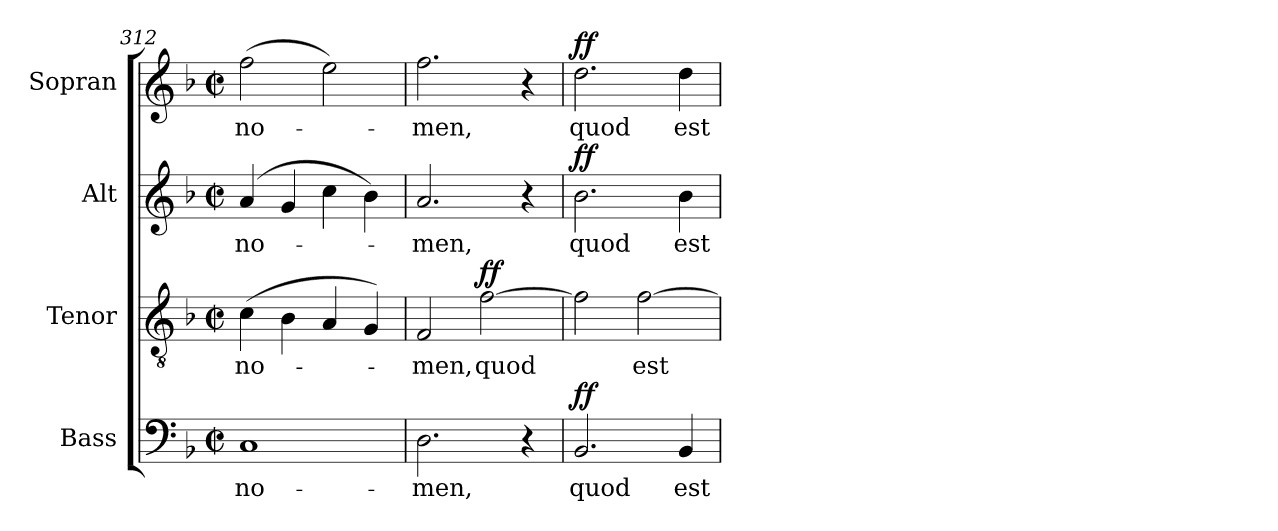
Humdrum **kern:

**kern	**text	**dynam	**kern	**text	**dynam	**kern	**text	**dynam	**kern	**text	**dynam
*part4	*part4	*part4	*part3	*part3	*part3	*part2	*part2	*part2	*part1	*part1	*part1
*staff4	*staff4	*staff4	*staff3	*staff3	*staff3	*staff2	*staff2	*staff2	*staff1	*staff1	*staff1
*I"Bass	*	*	*I"Tenor	*	*	*I"Alt	*	*	*I"Sopran	*	*
*I'B.	*	*	*I'T.	*	*	*I'A.	*	*	*I'S.	*	*
*clefF4	*	*	*clefGv2	*	*	*clefG2	*	*	*clefG2	*	*
*k[b-]	*	*	*k[b-]	*	*	*k[b-]	*	*	*k[b-]	*	*
*F:	*	*	*F:	*	*	*F:	*	*	*F:	*	*
*M2/2	*	*	*M2/2	*	*	*M2/2	*	*	*M2/2	*	*
*met(c|)	*	*	*met(c|)	*	*	*met(c|)	*	*	*met(c|)	*	*
=312	=312	=312	=312	=312	=312	=312	=312	=312	=312	=312	=312
!	!LO:LY:b	!	!	!LO:LY:b	!	!	!LO:LY:b	!	!	!LO:LY:b	!
1C	no-	.	(>4c\	no-	.	(4a/	no-	.	(>2ff\	no-	.
.	.	.	4B-\	.	.	4g/	.	.	.	.	.
.	.	.	4A/	.	.	4cc\	.	.	2ee\)	.	.
.	.	.	4G/)	.	.	4b-\)	.	.	.	.	.
=313	=313	=313	=313	=313	=313	=313	=313	=313	=313	=313	=313
!	!LO:LY:b	!	!	!LO:LY:b	!	!	!LO:LY:b	!	!	!LO:LY:b	!
2.D\	-men,	.	2F/	-men,	.	2.a/	-men,	.	2.ff\	-men,	.
!	!	!	!	!LO:LY:b	!LO:DY:a	!	!	!	!	!	!
.	.	.	[2f\	quod	ff	.	.	.	.	.	.
4r	.	.	.	.	.	4r	.	.	4r	.	.
=314	=314	=314	=314	=314	=314	=314	=314	=314	=314	=314	=314
!	!LO:LY:b	!LO:DY:a	!	!	!	!	!LO:LY:b	!LO:DY:a	!	!LO:LY:b	!LO:DY:a
2.BB-/	quod	ff	2f\]	.	.	2.b-\	quod	ff	2.dd\	quod	ff
!	!	!	!	!LO:LY:b	!	!	!	!	!	!	!
.	.	.	[2f\	est	.	.	.	.	.	.	.
!	!LO:LY:b	!	!	!	!	!	!LO:LY:b	!	!	!LO:LY:b	!
4BB-/	est	.	.	.	.	4b-\	est	.	4dd\	est	.
=	=	=	=	=	=	=	=	=	=	=	=
*-	*-	*-	*-	*-	*-	*-	*-	*-	*-	*-	*-
